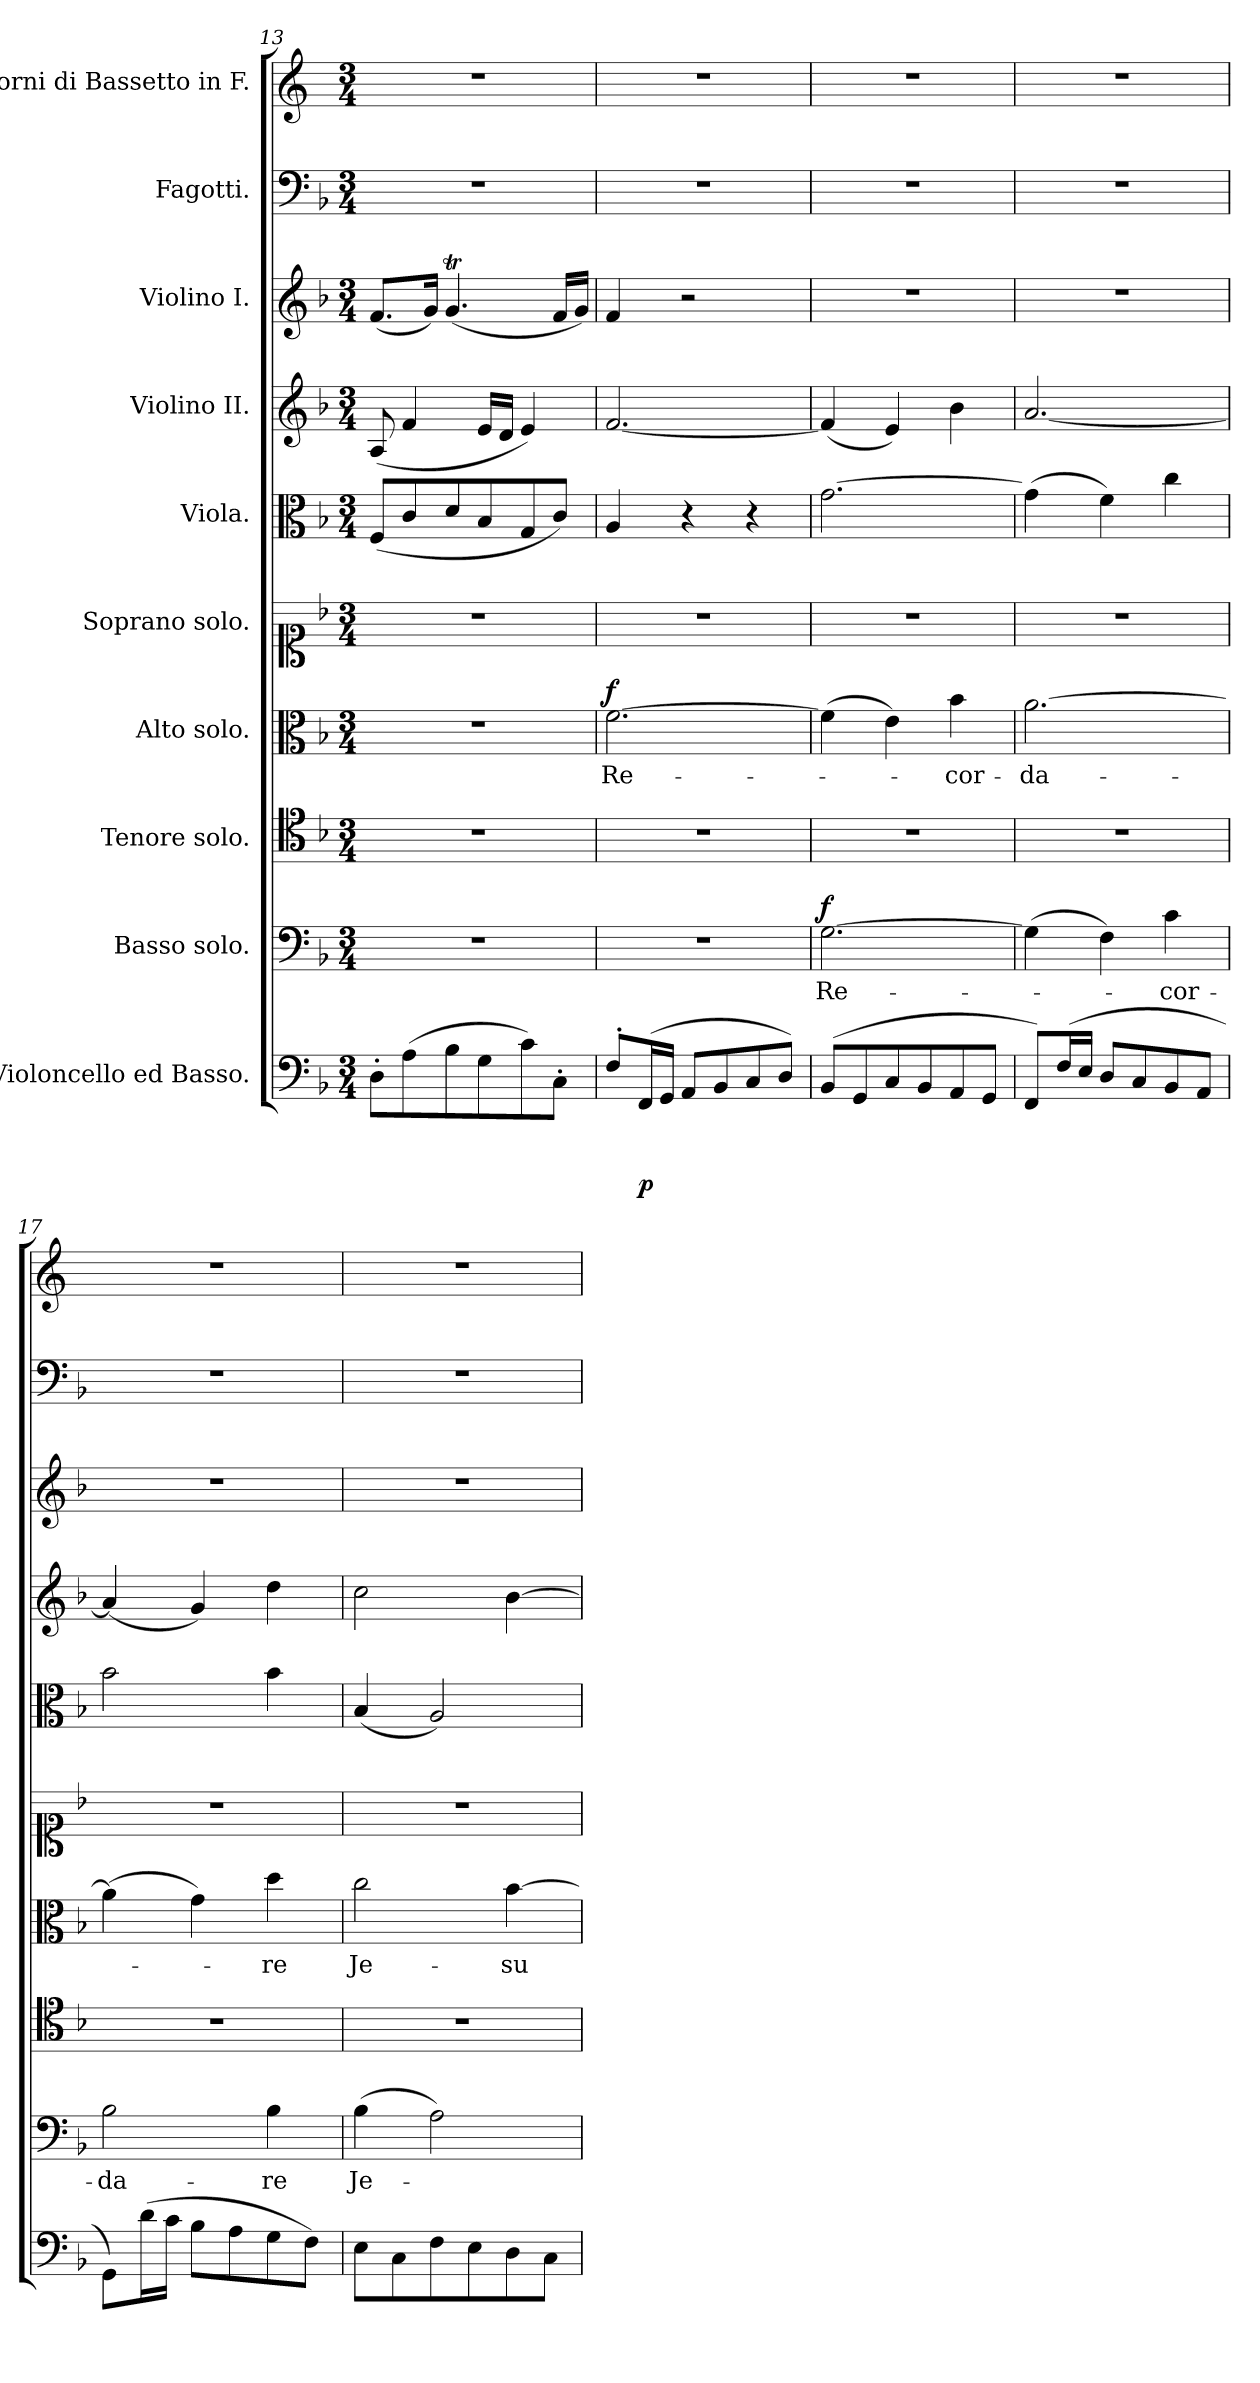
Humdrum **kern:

**kern	**dynam	**kern	**text	**dynam	**kern	**kern	**text	**dynam	**kern	**kern	**dynam	**kern	**dynam	**kern	**kern	**kern
*part10	*part10	*part9	*part9	*part9	*part8	*part7	*part7	*part7	*part6	*part5	*part5	*part4	*part4	*part3	*part2	*part1
*staff10	*staff10	*staff9	*staff9	*staff9	*staff8	*staff7	*staff7	*staff7	*staff6	*staff5	*staff5	*staff4	*staff4	*staff3	*staff2	*staff1
*I"Violoncello ed Basso.	*	*I"Basso solo.	*	*	*I"Tenore solo.	*I"Alto solo.	*	*	*I"Soprano solo.	*I"Viola.	*	*I"Violino II.	*	*I"Violino I.	*I"Fagotti.	*I"Corni di Bassetto in F.
*clefF4	*	*clefF4	*	*	*clefC4	*clefC3	*	*	*clefC1	*clefC3	*	*clefG2	*	*clefG2	*clefF4	*clefG2
*	*	*	*	*	*	*	*	*	*	*	*	*	*	*	*	*ITrd4c7
*k[b-]	*	*k[b-]	*	*	*k[b-]	*k[b-]	*	*	*k[b-]	*k[b-]	*	*k[b-]	*	*k[b-]	*k[b-]	*k[b-]
*M3/4	*	*M3/4	*	*	*M3/4	*M3/4	*	*	*M3/4	*M3/4	*	*M3/4	*	*M3/4	*M3/4	*M3/4
=13	=13	=13	=13	=13	=13	=13	=13	=13	=13	=13	=13	=13	=13	=13	=13	=13
*^	*	*	*	*	*	*	*	*	*	*	*	*	*	*	*	*
8D'\L	8DD'\Lyy	.	2.r	.	.	2.r	2.r	.	.	2.r	(<8F/L	.	(<8A/	.	(<8.f/L	2.r	2.r
(>8A\	8AA\Jyy	.	.	.	.	.	.	.	.	.	8c/	.	4f/	.	.	.	.
.	.	.	.	.	.	.	.	.	.	.	.	.	.	.	16g/Jk)	.	.
8B-\	8BB-\Lyy	.	.	.	.	.	.	.	.	.	8d/	.	.	.	(<4.gT/	.	.
8G\	8GG\Jyy	.	.	.	.	.	.	.	.	.	8B-/	.	16e/LL	.	.	.	.
.	.	.	.	.	.	.	.	.	.	.	.	.	16d/JJ	.	.	.	.
8c\)	8C\Lyy	.	.	.	.	.	.	.	.	.	8G/	.	4e/)	.	.	.	.
8C'\J	8CC'\Jyy	.	.	.	.	.	.	.	.	.	8c/J)	.	.	.	16f/LL	.	.
.	.	.	.	.	.	.	.	.	.	.	.	.	.	.	16g/JJ)	.	.
=14	=14	=14	=14	=14	=14	=14	=14	=14	=14	=14	=14	=14	=14	=14	=14	=14	=14
!	!	!	!	!	!	!	!	!LO:LY:b	!LO:DY:a	!	!	!	!	!LO:DY:a	!	!	!
!	!	!	!	!	!	!	!	!	!	!	!	!	!	!LO:DY:n=1:b	!	!	!
8F'/L	8FF\Lyy	.	2.r	.	.	2.r	[2.f\	Re-	f	2.r	4A/	.	[2.f/	other-dynamics p	4f/	2.r	2.r
!	!	!LO:DY:b	!	!	!	!	!	!	!	!	!	!	!	!	!	!	!
(<16FF/L	16FFF\Lyy	p	.	.	.	.	.	.	.	.	.	.	.	.	.	.	.
16GG/JJ	16GGG\JJyy	.	.	.	.	.	.	.	.	.	.	.	.	.	.	.	.
8AA/L	8AAA\Lyy	.	.	.	.	.	.	.	.	.	4r	.	.	.	2r	.	.
8BB-/	8BBB-\Jyy	.	.	.	.	.	.	.	.	.	.	.	.	.	.	.	.
8C/	8CC\Lyy	.	.	.	.	.	.	.	.	.	4r	.	.	.	.	.	.
8D/J)	8DD\Jyy	.	.	.	.	.	.	.	.	.	.	.	.	.	.	.	.
=15	=15	=15	=15	=15	=15	=15	=15	=15	=15	=15	=15	=15	=15	=15	=15	=15	=15
!	!	!	!	!LO:LY:b	!LO:DY:a	!	!	!	!	!	!	!LO:DY:a	!	!	!	!	!
!	!	!	!	!	!	!	!	!	!	!	!	!LO:DY:n=1:b	!	!	!	!	!
(<8BB-/L	8BBB-\Lyy	.	[2.G\	Re-	f	2.r	(>4f\]	.	.	2.r	[2.g\	other-dynamics p	(<4f/]	.	2.r	2.r	2.r
8GG/	8GGG\Jyy	.	.	.	.	.	.	.	.	.	.	.	.	.	.	.	.
8C/	8CC\Lyy	.	.	.	.	.	4e\)	.	.	.	.	.	4e/)	.	.	.	.
8BB-/	8BBB-\Jyy	.	.	.	.	.	.	.	.	.	.	.	.	.	.	.	.
!	!	!	!	!	!	!	!	!LO:LY:b	!	!	!	!	!	!	!	!	!
8AA/	8AAA\Lyy	.	.	.	.	.	4b-\	-cor-	.	.	.	.	4b-\	.	.	.	.
8GG/J	8GGG\Jyy	.	.	.	.	.	.	.	.	.	.	.	.	.	.	.	.
=16	=16	=16	=16	=16	=16	=16	=16	=16	=16	=16	=16	=16	=16	=16	=16	=16	=16
!	!	!	!	!	!	!	!	!LO:LY:b	!	!	!	!	!	!	!	!	!
8FF/L)	8FFF\Lyy	.	(>4G\]	.	.	2.r	[2.a\	-da-	.	2.r	(>4g\]	.	[2.a/	.	2.r	2.r	2.r
(<16F/L	16FF\Lyy	.	.	.	.	.	.	.	.	.	.	.	.	.	.	.	.
16E/JJ	16EE\JJyy	.	.	.	.	.	.	.	.	.	.	.	.	.	.	.	.
8D/L	8DD\Lyy	.	4F\)	.	.	.	.	.	.	.	4f\)	.	.	.	.	.	.
8C/	8CC\Jyy	.	.	.	.	.	.	.	.	.	.	.	.	.	.	.	.
!	!	!	!	!LO:LY:b	!	!	!	!	!	!	!	!	!	!	!	!	!
8BB-/	8BBB-\Lyy	.	4c\	-cor-	.	.	.	.	.	.	4cc\	.	.	.	.	.	.
8AA/J	8AAA\Jyy	.	.	.	.	.	.	.	.	.	.	.	.	.	.	.	.
=17	=17	=17	=17	=17	=17	=17	=17	=17	=17	=17	=17	=17	=17	=17	=17	=17	=17
!	!	!	!	!LO:LY:b	!	!	!	!	!	!	!	!	!	!	!	!	!
8GG/L)	8GGG\Lyy	.	2B-\	-da-	.	2.r	(>4a\]	.	.	2.r	2b-\	.	(<4a/]	.	2.r	2.r	2.r
(>16d\L	16D\Lyy	.	.	.	.	.	.	.	.	.	.	.	.	.	.	.	.
16c\JJ	16C\JJyy	.	.	.	.	.	.	.	.	.	.	.	.	.	.	.	.
8B-\L	8BB-\Lyy	.	.	.	.	.	4g\)	.	.	.	.	.	4g/)	.	.	.	.
8A\	8AA\Jyy	.	.	.	.	.	.	.	.	.	.	.	.	.	.	.	.
!	!	!	!	!LO:LY:b	!	!	!	!LO:LY:b	!	!	!	!	!	!	!	!	!
8G\	8GG\Lyy	.	4B-\	-re	.	.	4dd\	-re	.	.	4b-\	.	4dd\	.	.	.	.
8F\J)	8FF\Jyy	.	.	.	.	.	.	.	.	.	.	.	.	.	.	.	.
=18	=18	=18	=18	=18	=18	=18	=18	=18	=18	=18	=18	=18	=18	=18	=18	=18	=18
!	!	!	!	!LO:LY:b	!	!	!	!LO:LY:b	!	!	!	!	!	!	!	!	!
8E\L	8EE\Lyy	.	(>4B-\	Je-	.	2.r	2cc\	Je-	.	2.r	(<4B-/	.	2cc\	.	2.r	2.r	2.r
8C\	8CC\Jyy	.	.	.	.	.	.	.	.	.	.	.	.	.	.	.	.
8F\	8FF\Lyy	.	2A\)	.	.	.	.	.	.	.	2A/)	.	.	.	.	.	.
8E\	8EE\Jyy	.	.	.	.	.	.	.	.	.	.	.	.	.	.	.	.
!	!	!	!	!	!	!	!	!LO:LY:b	!	!	!	!	!	!	!	!	!
8D\	8DD\Lyy	.	.	.	.	.	[4b-\	-su	.	.	.	.	[4b-\	.	.	.	.
8C\J	8CC\Jyy	.	.	.	.	.	.	.	.	.	.	.	.	.	.	.	.
*v	*v	*	*	*	*	*	*	*	*	*	*	*	*	*	*	*	*
=	=	=	=	=	=	=	=	=	=	=	=	=	=	=	=	=
*-	*-	*-	*-	*-	*-	*-	*-	*-	*-	*-	*-	*-	*-	*-	*-	*-
